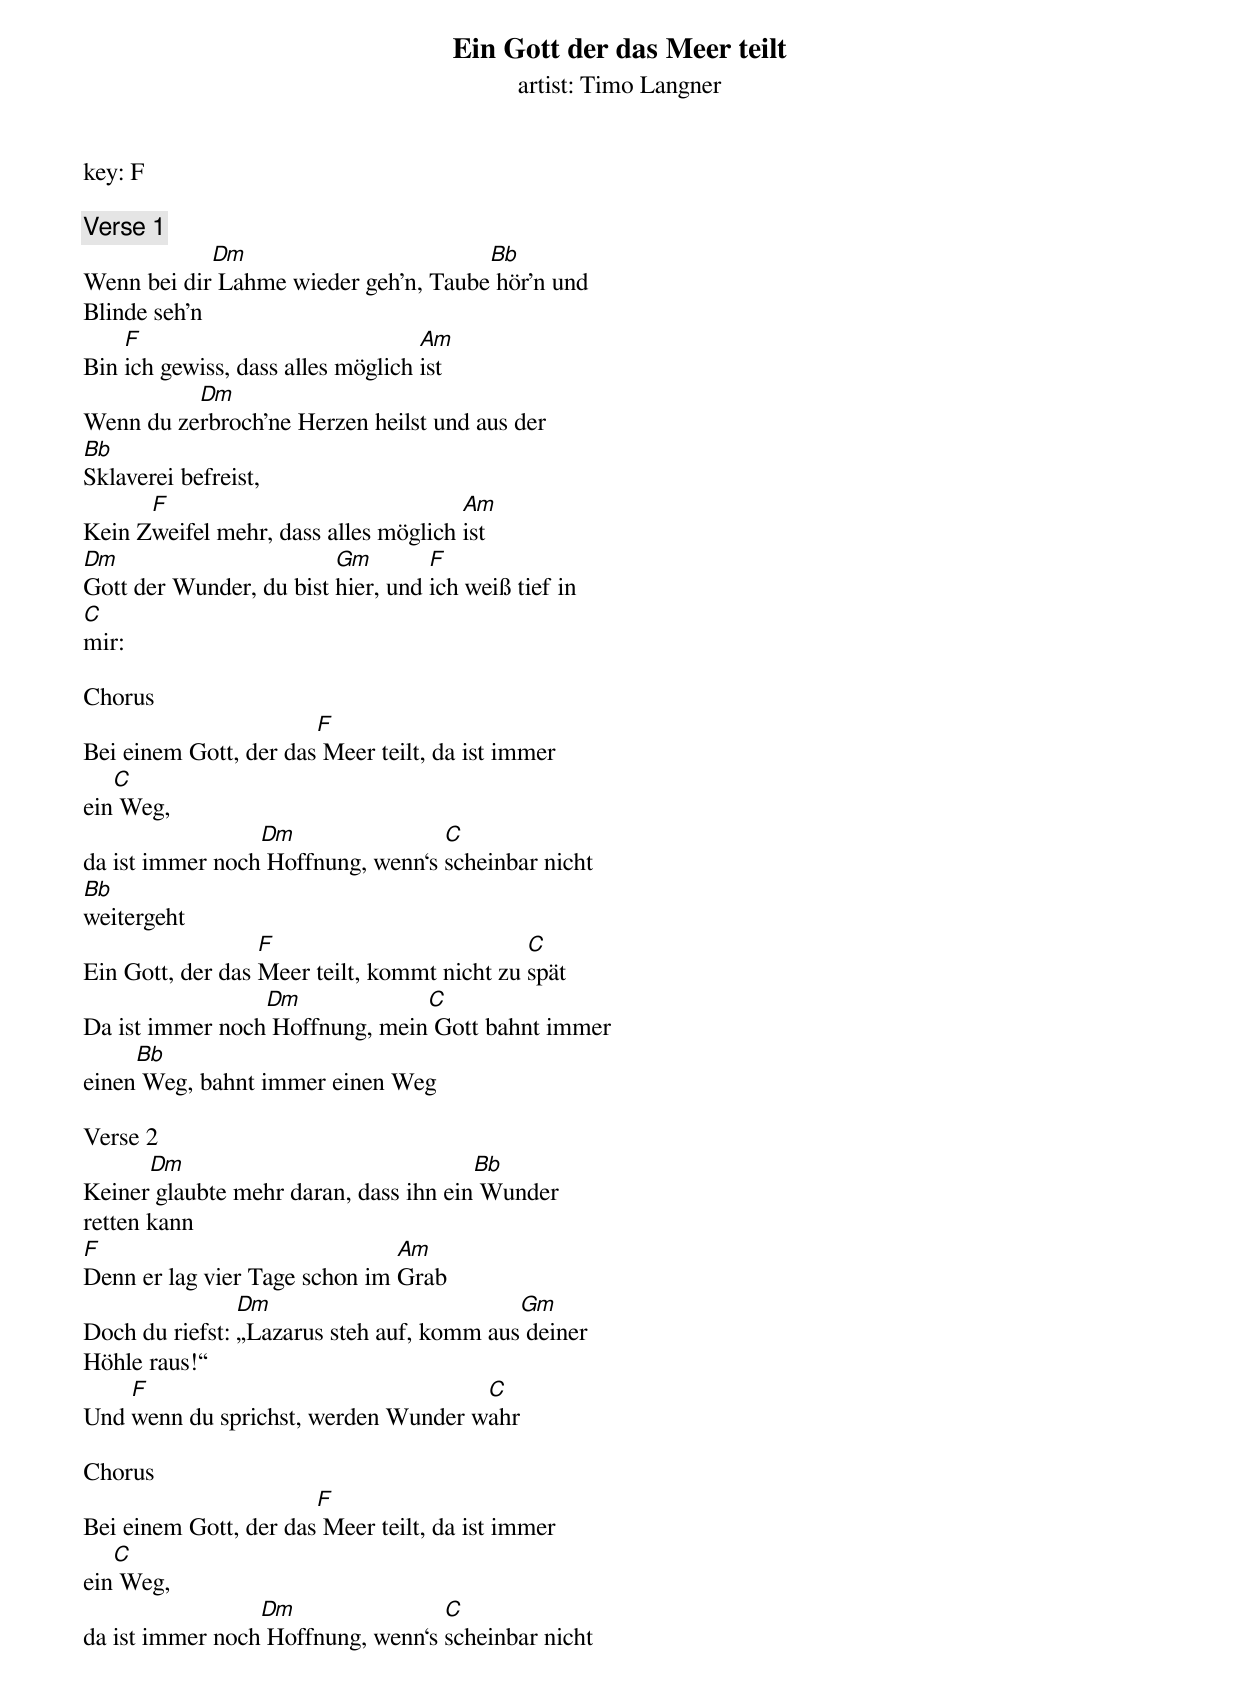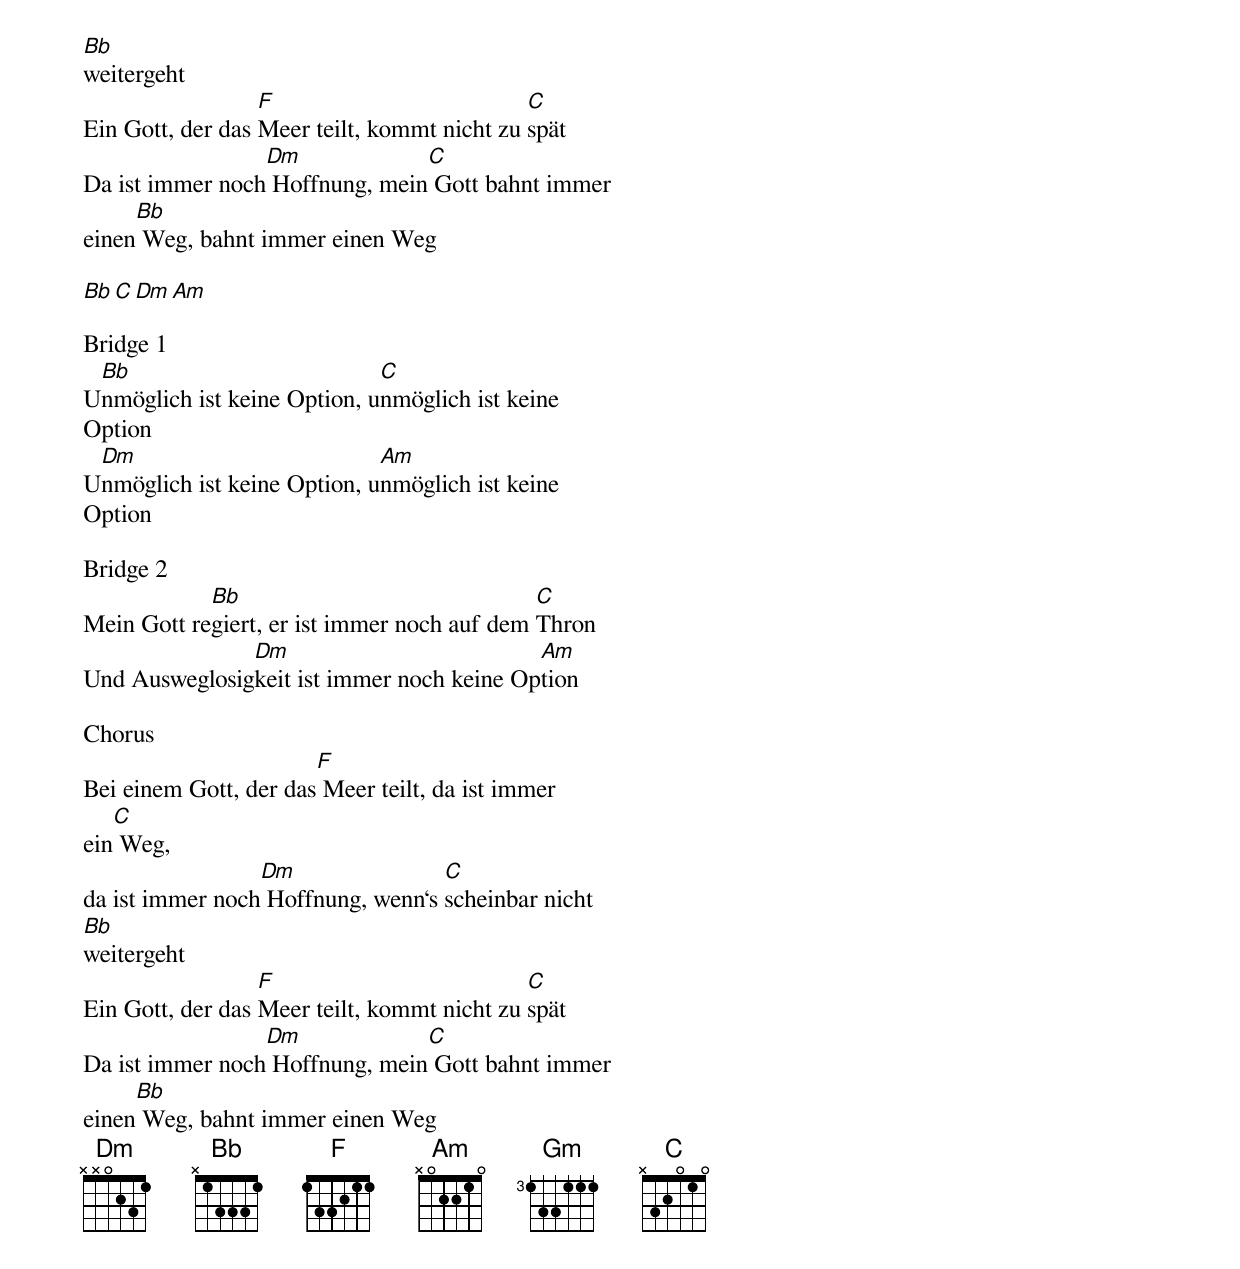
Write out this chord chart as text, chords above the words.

Ein Gott der das Meer teilt
artist: Timo Langner
key: F

Verse 1
            Dm                        Bb
Wenn bei dir Lahme wieder geh’n, Taube hör’n und
Blinde seh’n
    F                              Am
Bin ich gewiss, dass alles möglich ist
          Dm
Wenn du zerbroch’ne Herzen heilst und aus der
Bb
Sklaverei befreist,
      F                               Am
Kein Zweifel mehr, dass alles möglich ist
Dm                       Gm        F
Gott der Wunder, du bist hier, und ich weiß tief in
C
mir:

Chorus
                       F
Bei einem Gott, der das Meer teilt, da ist immer
   C
ein Weg,
                 Dm                C
da ist immer noch Hoffnung, wenn‘s scheinbar nicht
Bb
weitergeht
                  F                          C
Ein Gott, der das Meer teilt, kommt nicht zu spät
                 Dm             C
Da ist immer noch Hoffnung, mein Gott bahnt immer
     Bb
einen Weg, bahnt immer einen Weg

Verse 2
      Dm                               Bb
Keiner glaubte mehr daran, dass ihn ein Wunder
retten kann
F                              Am
Denn er lag vier Tage schon im Grab
                Dm                         Gm
Doch du riefst: „Lazarus steh auf, komm aus deiner
Höhle raus!“
    F                                C
Und wenn du sprichst, werden Wunder wahr

Chorus
                       F
Bei einem Gott, der das Meer teilt, da ist immer
   C
ein Weg,
                 Dm                C
da ist immer noch Hoffnung, wenn‘s scheinbar nicht
Bb
weitergeht
                  F                          C
Ein Gott, der das Meer teilt, kommt nicht zu spät
                 Dm             C
Da ist immer noch Hoffnung, mein Gott bahnt immer
     Bb
einen Weg, bahnt immer einen Weg

Bb C Dm Am

Bridge 1
 Bb                          C
Unmöglich ist keine Option, unmöglich ist keine
Option
 Dm                          Am
Unmöglich ist keine Option, unmöglich ist keine
Option

Bridge 2
            Bb                               C
Mein Gott regiert, er ist immer noch auf dem Thron
               Dm                          Am
Und Ausweglosigkeit ist immer noch keine Option

Chorus
                       F
Bei einem Gott, der das Meer teilt, da ist immer
   C
ein Weg,
                 Dm                C
da ist immer noch Hoffnung, wenn‘s scheinbar nicht
Bb
weitergeht
                  F                          C
Ein Gott, der das Meer teilt, kommt nicht zu spät
                 Dm             C
Da ist immer noch Hoffnung, mein Gott bahnt immer
     Bb
einen Weg, bahnt immer einen Weg
